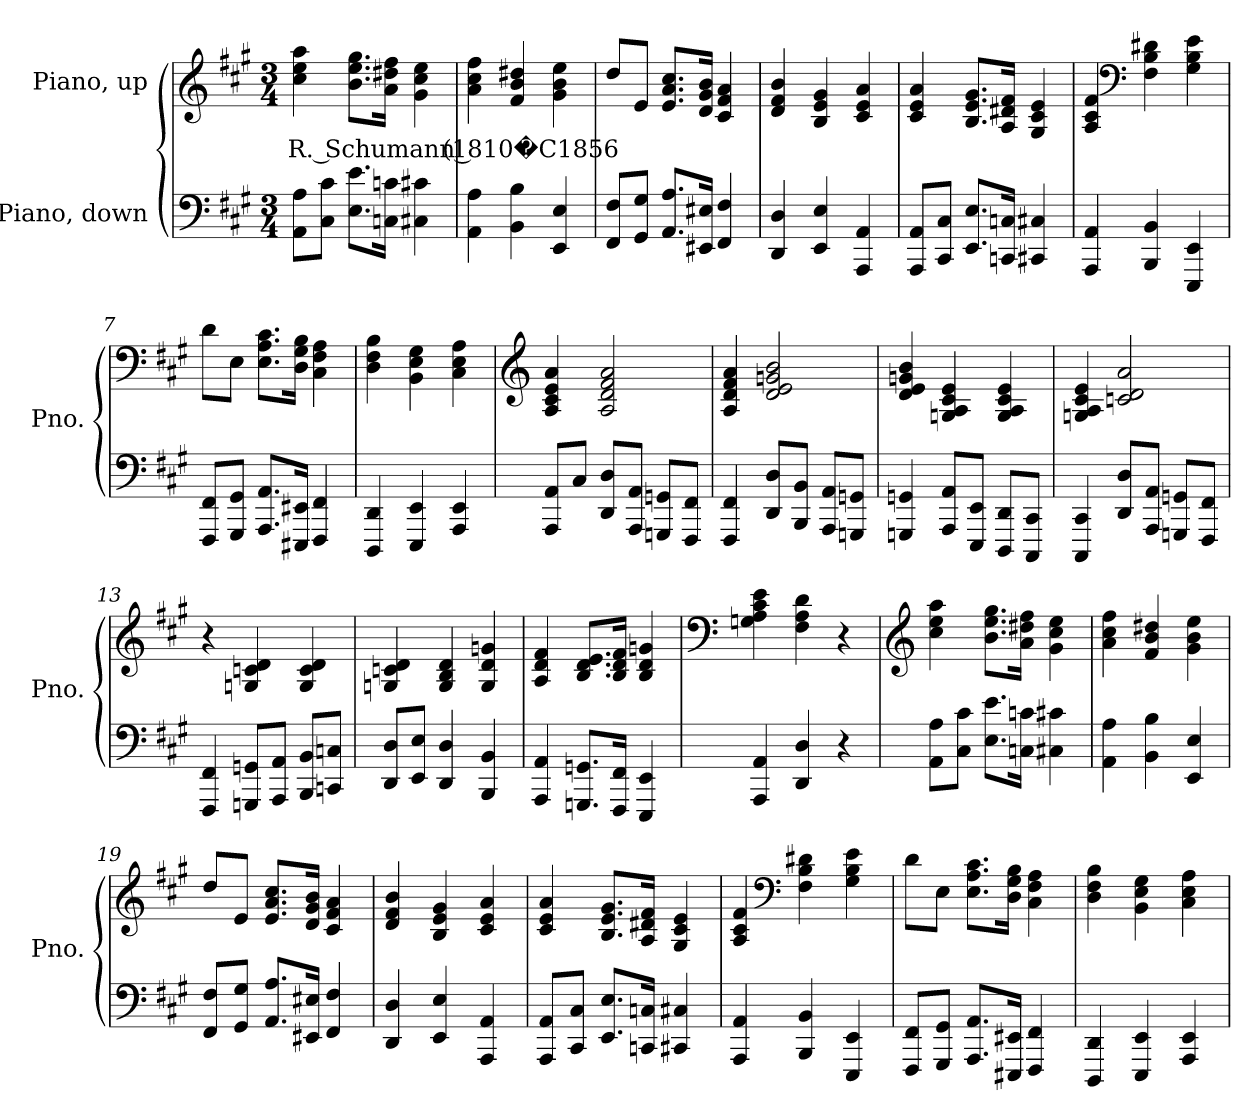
**kern	**kern	**text
*part2	*part1	*part1
*staff2	*staff1	*staff1
*I"Piano, down	*I"Piano, up	*
*I'Pno.	*I'Pno.	*
*clefF4	*clefG2	*
*k[f#c#g#]	*k[f#c#g#]	*
*M3/4	*M3/4	*
*MM120	*MM120	*
=1	=1	=1
!	!	!LO:LY:b
8AA\ 8A\L	4cc#\ 4ee\ 4aa\	R. Schumann (1810�C1856
8C#\ 8c#\J	.	.
8.E\ 8.e\L	8.b\ 8.ee\ 8.gg#\L	.
16Cn\ 16cn\Jk	16a\ 16dd#X\ 16ff#\Jk	.
4C#X\ 4c#X\	4g#\ 4cc#\ 4ee\	.
=2	=2	=2
4AA\ 4A\	4a\ 4cc#\ 4ff#\	.
4BB\ 4B\	4f#/ 4b/ 4dd#X/	.
4EE/ 4E/	4g#\ 4b\ 4ee\	.
=3	=3	=3
8FF#/ 8F#/L	8dd/L	.
8GG#/ 8G#/J	8e/J	.
8.AA/ 8.A/L	8.e/ 8.a/ 8.cc#/L	.
16EE#X/ 16E#X/Jk	16d/ 16g#/ 16b/Jk	.
4FF#/ 4F#/	4c#/ 4f#/ 4a/	.
=4	=4	=4
4DD/ 4D/	4d/ 4f#/ 4b/	.
4EE/ 4E/	4B/ 4e/ 4g#/	.
4AAA/ 4AA/	4c#/ 4e/ 4a/	.
!!LO:LB:g=z
=5	=5	=5
8AAA/ 8AA/L	4c#/ 4e/ 4a/	.
8CC#/ 8C#/J	.	.
8.EE/ 8.E/L	8.B/ 8.e/ 8.g#/L	.
16CCn/ 16Cn/Jk	16A/ 16d#X/ 16f#/Jk	.
4CC#X/ 4C#X/	4G#/ 4c#/ 4e/	.
=6	=6	=6
4AAA/ 4AA/	4A/ 4c#/ 4f#/	.
*	*clefF4	*
4BBB/ 4BB/	4F#\ 4B\ 4d#X\	.
4EEE/ 4EE/	4G#\ 4B\ 4e\	.
=7	=7	=7
8FFF#/ 8FF#/L	8d\L	.
8GGG#/ 8GG#/J	8E\J	.
8.AAA/ 8.AA/L	8.E\ 8.A\ 8.c#\L	.
16EEE#X/ 16EE#X/Jk	16D\ 16G#\ 16B\Jk	.
4FFF#/ 4FF#/	4C#\ 4F#\ 4A\	.
=8	=8	=8
4DDD/ 4DD/	4D\ 4F#\ 4B\	.
4EEE/ 4EE/	4BB\ 4E\ 4G#\	.
4AAA/ 4EE/	4C#\ 4E\ 4A\	.
=9	=9	=9
*	*clefG2	*
8AAA/ 8AA/L	4A/ 4c#/ 4e/ 4a/	.
8C#/J	.	.
8DD/ 8D/L	2A/ 2d/ 2f#/ 2a/	.
8AAA/ 8AA/J	.	.
8GGGn/ 8GGn/L	.	.
8FFF#/ 8FF#/J	.	.
!!LO:LB:g=z
=10	=10	=10
4FFF#/ 4FF#/	4A/ 4d/ 4f#/ 4a/	.
8DD/ 8D/L	2d/ 2e/ 2gn/ 2b/	.
8BBB/ 8BB/J	.	.
8AAA/ 8AA/L	.	.
8GGGn/ 8GGn/J	.	.
=11	=11	=11
4GGGn/ 4GGn/	4d/ 4e/ 4gn/ 4b/	.
8AAA/ 8AA/L	4Gn/ 4A/ 4c#/ 4e/	.
8EEE/ 8EE/J	.	.
8DDD/ 8DD/L	4G/ 4A/ 4c#/ 4e/	.
8CCC#/ 8CC#/J	.	.
=12	=12	=12
4CCC#/ 4CC#/	4Gn/ 4A/ 4c#/ 4e/	.
8DD/ 8D/L	2cn/ 2d/ 2a/	.
8AAA/ 8AA/J	.	.
8GGGn/ 8GGn/L	.	.
8FFF#/ 8FF#/J	.	.
=13	=13	=13
4FFF#/ 4FF#/	4r	.
8GGGn/ 8GGn/L	4Gn/ 4cn/ 4d/	.
8AAA/ 8AA/J	.	.
8BBB/ 8BB/L	4G/ 4c/ 4d/	.
8CCn/ 8Cn/J	.	.
=14	=14	=14
8DD/ 8D/L	4Gn/ 4cn/ 4d/	.
8EE/ 8E/J	.	.
4DD/ 4D/	4G/ 4B/ 4d/	.
4BBB/ 4BB/	4G/ 4d/ 4gn/	.
!!LO:LB:g=z
=15	=15	=15
4AAA/ 4AA/	4A/ 4d/ 4f#/	.
8.GGGn/ 8.GGn/L	8.B/ 8.d/ 8.e/L	.
16FFF#/ 16FF#/Jk	16B/ 16d/ 16f#/Jk	.
4EEE/ 4EE/	4B/ 4d/ 4gn/	.
=16	=16	=16
*	*clefF4	*
4AAA/ 4AA/	4Gn\ 4A\ 4c#\ 4e\	.
4DD/ 4D/	4F#\ 4A\ 4d\	.
4r	4r	.
=17	=17	=17
*	*clefG2	*
8AA\ 8A\L	4cc#\ 4ee\ 4aa\	.
8C#\ 8c#\J	.	.
8.E\ 8.e\L	8.b\ 8.ee\ 8.gg#\L	.
16Cn\ 16cn\Jk	16a\ 16dd#X\ 16ff#\Jk	.
4C#X\ 4c#X\	4g#\ 4cc#\ 4ee\	.
=18	=18	=18
4AA\ 4A\	4a\ 4cc#\ 4ff#\	.
4BB\ 4B\	4f#/ 4b/ 4dd#X/	.
4EE/ 4E/	4g#\ 4b\ 4ee\	.
=19	=19	=19
8FF#/ 8F#/L	8dd/L	.
8GG#/ 8G#/J	8e/J	.
8.AA/ 8.A/L	8.e/ 8.a/ 8.cc#/L	.
16EE#X/ 16E#X/Jk	16d/ 16g#/ 16b/Jk	.
4FF#/ 4F#/	4c#/ 4f#/ 4a/	.
=20	=20	=20
4DD/ 4D/	4d/ 4f#/ 4b/	.
4EE/ 4E/	4B/ 4e/ 4g#/	.
4AAA/ 4AA/	4c#/ 4e/ 4a/	.
!!LO:LB:g=z
=21	=21	=21
8AAA/ 8AA/L	4c#/ 4e/ 4a/	.
8CC#/ 8C#/J	.	.
8.EE/ 8.E/L	8.B/ 8.e/ 8.g#/L	.
16CCn/ 16Cn/Jk	16A/ 16d#X/ 16f#/Jk	.
4CC#X/ 4C#X/	4G#/ 4c#/ 4e/	.
=22	=22	=22
4AAA/ 4AA/	4A/ 4c#/ 4f#/	.
*	*clefF4	*
4BBB/ 4BB/	4F#\ 4B\ 4d#X\	.
4EEE/ 4EE/	4G#\ 4B\ 4e\	.
=23	=23	=23
8FFF#/ 8FF#/L	8d\L	.
8GGG#/ 8GG#/J	8E\J	.
8.AAA/ 8.AA/L	8.E\ 8.A\ 8.c#\L	.
16EEE#X/ 16EE#X/Jk	16D\ 16G#\ 16B\Jk	.
4FFF#/ 4FF#/	4C#\ 4F#\ 4A\	.
=24	=24	=24
4DDD/ 4DD/	4D\ 4F#\ 4B\	.
4EEE/ 4EE/	4BB\ 4E\ 4G#\	.
4AAA/ 4EE/	4C#\ 4E\ 4A\	.
=	=	=
*-	*-	*-
